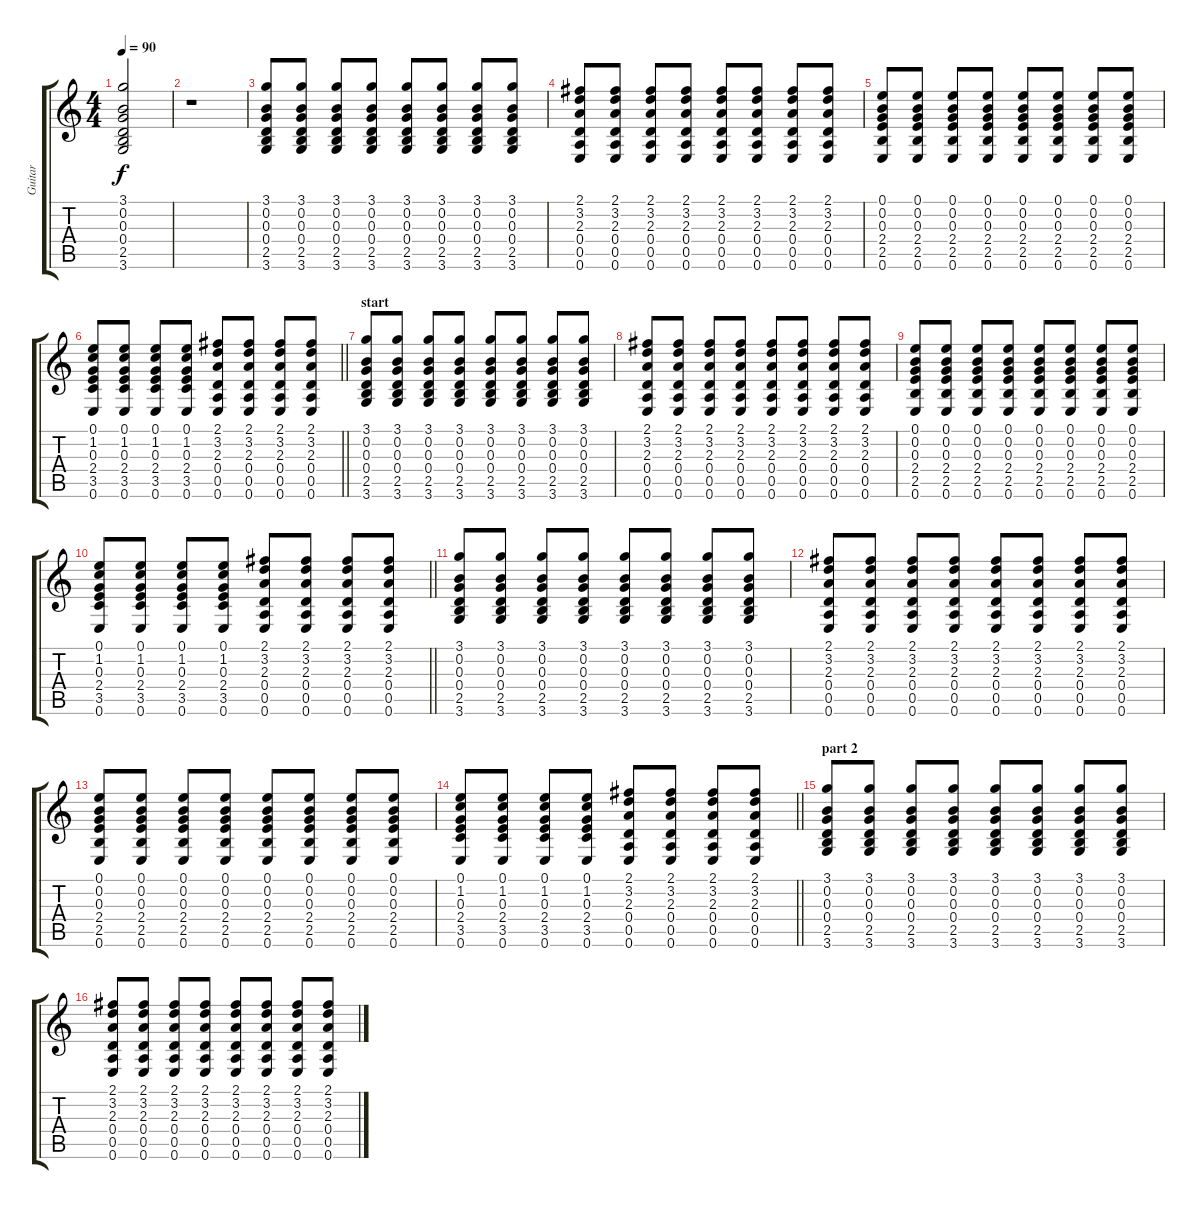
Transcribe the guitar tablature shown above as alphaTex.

\track ("Guitar" "Guitar") {instrument acousticguitarsteel}
\staff {score tabs}
\tuning (E4 B3 G3 D3 A2 E2) {hide}
\ts (4 4)
\tempo 90
\clef g2
\ks c
(3.1 0.2 0.3 0.4 2.5 3.6).2{dy f} |
r.1 |
(3.1 0.2 0.3 0.4 2.5 3.6).8 (3.1 0.2 0.3 0.4 2.5 3.6).8 (3.1 0.2 0.3 0.4 2.5 3.6).8 (3.1 0.2 0.3 0.4 2.5 3.6).8 (3.1 0.2 0.3 0.4 2.5 3.6).8 (3.1 0.2 0.3 0.4 2.5 3.6).8 (3.1 0.2 0.3 0.4 2.5 3.6).8 (3.1 0.2 0.3 0.4 2.5 3.6).8 |
(2.1 3.2 2.3 0.4 0.5 0.6).8 (2.1 3.2 2.3 0.4 0.5 0.6).8 (2.1 3.2 2.3 0.4 0.5 0.6).8 (2.1 3.2 2.3 0.4 0.5 0.6).8 (2.1 3.2 2.3 0.4 0.5 0.6).8 (2.1 3.2 2.3 0.4 0.5 0.6).8 (2.1 3.2 2.3 0.4 0.5 0.6).8 (2.1 3.2 2.3 0.4 0.5 0.6).8 |
(0.1 0.2 0.3 2.4 2.5 0.6).8 (0.1 0.2 0.3 2.4 2.5 0.6).8 (0.1 0.2 0.3 2.4 2.5 0.6).8 (0.1 0.2 0.3 2.4 2.5 0.6).8 (0.1 0.2 0.3 2.4 2.5 0.6).8 (0.1 0.2 0.3 2.4 2.5 0.6).8 (0.1 0.2 0.3 2.4 2.5 0.6).8 (0.1 0.2 0.3 2.4 2.5 0.6).8 |
\barLineRight lightlight
(0.1 1.2 0.3 2.4 3.5 0.6).8 (0.1 1.2 0.3 2.4 3.5 0.6).8 (0.1 1.2 0.3 2.4 3.5 0.6).8 (0.1 1.2 0.3 2.4 3.5 0.6).8 (2.1 3.2 2.3 0.4 0.5 0.6).8 (2.1 3.2 2.3 0.4 0.5 0.6).8 (2.1 3.2 2.3 0.4 0.5 0.6).8 (2.1 3.2 2.3 0.4 0.5 0.6).8 |
\section ("" "start")
(3.1 0.2 0.3 0.4 2.5 3.6).8 (3.1 0.2 0.3 0.4 2.5 3.6).8 (3.1 0.2 0.3 0.4 2.5 3.6).8 (3.1 0.2 0.3 0.4 2.5 3.6).8 (3.1 0.2 0.3 0.4 2.5 3.6).8 (3.1 0.2 0.3 0.4 2.5 3.6).8 (3.1 0.2 0.3 0.4 2.5 3.6).8 (3.1 0.2 0.3 0.4 2.5 3.6).8 |
(2.1 3.2 2.3 0.4 0.5 0.6).8 (2.1 3.2 2.3 0.4 0.5 0.6).8 (2.1 3.2 2.3 0.4 0.5 0.6).8 (2.1 3.2 2.3 0.4 0.5 0.6).8 (2.1 3.2 2.3 0.4 0.5 0.6).8 (2.1 3.2 2.3 0.4 0.5 0.6).8 (2.1 3.2 2.3 0.4 0.5 0.6).8 (2.1 3.2 2.3 0.4 0.5 0.6).8 |
(0.1 0.2 0.3 2.4 2.5 0.6).8 (0.1 0.2 0.3 2.4 2.5 0.6).8 (0.1 0.2 0.3 2.4 2.5 0.6).8 (0.1 0.2 0.3 2.4 2.5 0.6).8 (0.1 0.2 0.3 2.4 2.5 0.6).8 (0.1 0.2 0.3 2.4 2.5 0.6).8 (0.1 0.2 0.3 2.4 2.5 0.6).8 (0.1 0.2 0.3 2.4 2.5 0.6).8 |
\barLineRight lightlight
(0.1 1.2 0.3 2.4 3.5 0.6).8 (0.1 1.2 0.3 2.4 3.5 0.6).8 (0.1 1.2 0.3 2.4 3.5 0.6).8 (0.1 1.2 0.3 2.4 3.5 0.6).8 (2.1 3.2 2.3 0.4 0.5 0.6).8 (2.1 3.2 2.3 0.4 0.5 0.6).8 (2.1 3.2 2.3 0.4 0.5 0.6).8 (2.1 3.2 2.3 0.4 0.5 0.6).8 |
(3.1 0.2 0.3 0.4 2.5 3.6).8 (3.1 0.2 0.3 0.4 2.5 3.6).8 (3.1 0.2 0.3 0.4 2.5 3.6).8 (3.1 0.2 0.3 0.4 2.5 3.6).8 (3.1 0.2 0.3 0.4 2.5 3.6).8 (3.1 0.2 0.3 0.4 2.5 3.6).8 (3.1 0.2 0.3 0.4 2.5 3.6).8 (3.1 0.2 0.3 0.4 2.5 3.6).8 |
(2.1 3.2 2.3 0.4 0.5 0.6).8 (2.1 3.2 2.3 0.4 0.5 0.6).8 (2.1 3.2 2.3 0.4 0.5 0.6).8 (2.1 3.2 2.3 0.4 0.5 0.6).8 (2.1 3.2 2.3 0.4 0.5 0.6).8 (2.1 3.2 2.3 0.4 0.5 0.6).8 (2.1 3.2 2.3 0.4 0.5 0.6).8 (2.1 3.2 2.3 0.4 0.5 0.6).8 |
(0.1 0.2 0.3 2.4 2.5 0.6).8 (0.1 0.2 0.3 2.4 2.5 0.6).8 (0.1 0.2 0.3 2.4 2.5 0.6).8 (0.1 0.2 0.3 2.4 2.5 0.6).8 (0.1 0.2 0.3 2.4 2.5 0.6).8 (0.1 0.2 0.3 2.4 2.5 0.6).8 (0.1 0.2 0.3 2.4 2.5 0.6).8 (0.1 0.2 0.3 2.4 2.5 0.6).8 |
\barLineRight lightlight
(0.1 1.2 0.3 2.4 3.5 0.6).8 (0.1 1.2 0.3 2.4 3.5 0.6).8 (0.1 1.2 0.3 2.4 3.5 0.6).8 (0.1 1.2 0.3 2.4 3.5 0.6).8 (2.1 3.2 2.3 0.4 0.5 0.6).8 (2.1 3.2 2.3 0.4 0.5 0.6).8 (2.1 3.2 2.3 0.4 0.5 0.6).8 (2.1 3.2 2.3 0.4 0.5 0.6).8 |
\section ("" "part 2")
(3.1 0.2 0.3 0.4 2.5 3.6).8 (3.1 0.2 0.3 0.4 2.5 3.6).8 (3.1 0.2 0.3 0.4 2.5 3.6).8 (3.1 0.2 0.3 0.4 2.5 3.6).8 (3.1 0.2 0.3 0.4 2.5 3.6).8 (3.1 0.2 0.3 0.4 2.5 3.6).8 (3.1 0.2 0.3 0.4 2.5 3.6).8 (3.1 0.2 0.3 0.4 2.5 3.6).8 |
(2.1 3.2 2.3 0.4 0.5 0.6).8 (2.1 3.2 2.3 0.4 0.5 0.6).8 (2.1 3.2 2.3 0.4 0.5 0.6).8 (2.1 3.2 2.3 0.4 0.5 0.6).8 (2.1 3.2 2.3 0.4 0.5 0.6).8 (2.1 3.2 2.3 0.4 0.5 0.6).8 (2.1 3.2 2.3 0.4 0.5 0.6).8 (2.1 3.2 2.3 0.4 0.5 0.6).8
